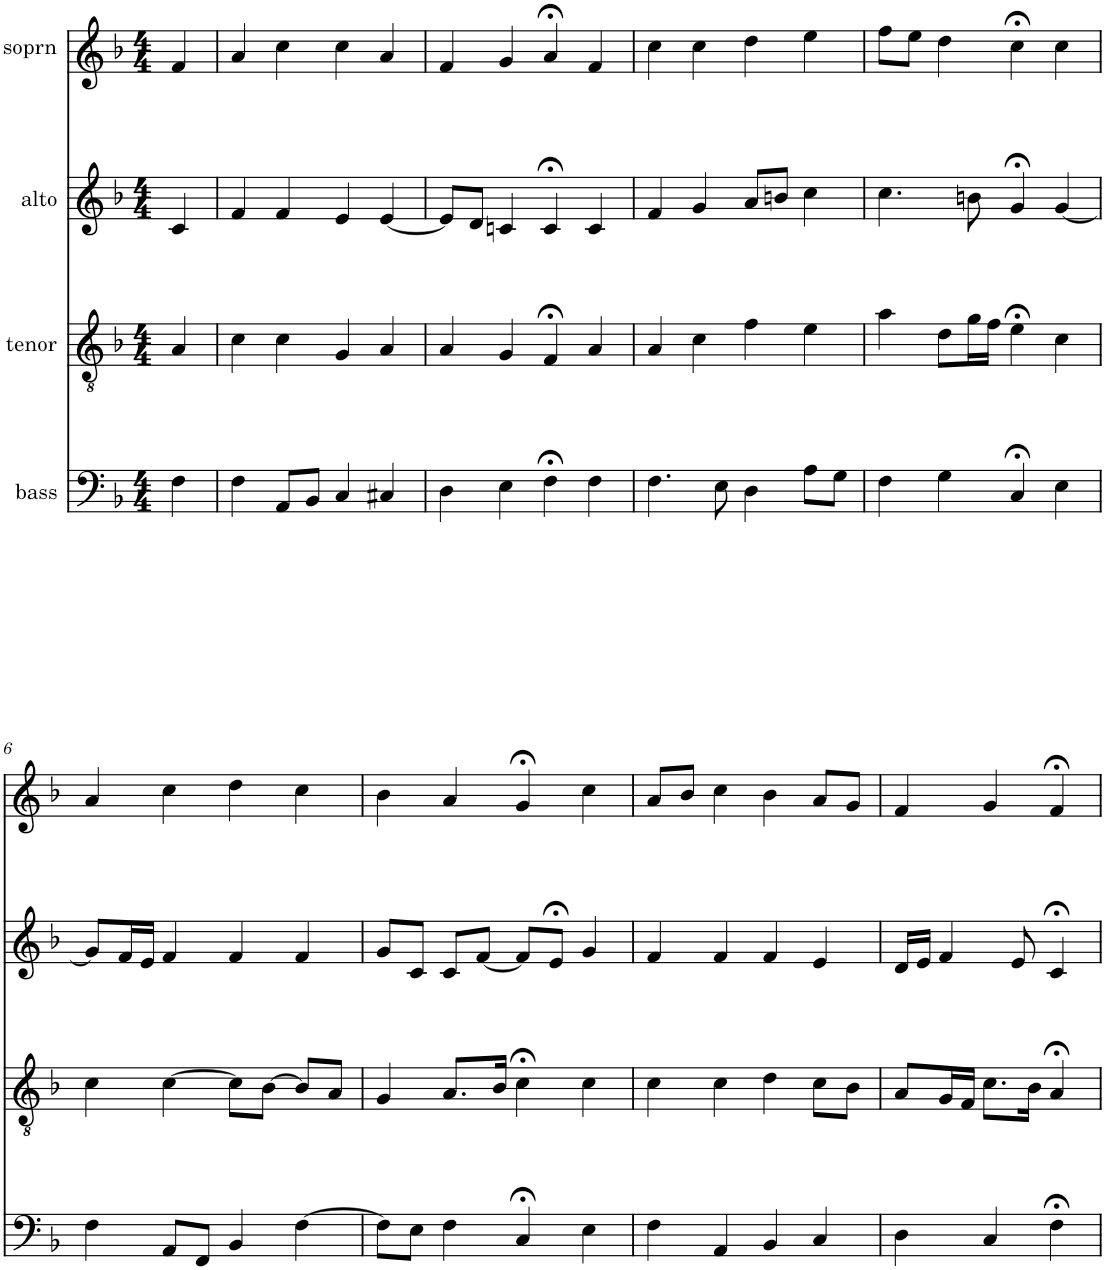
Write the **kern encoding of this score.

**kern	**kern	**kern	**kern
*part4	*part3	*part2	*part1
*staff4	*staff3	*staff2	*staff1
*I"bass	*I"tenor	*I"alto	*I"soprn
*clefF4	*clefGv2	*clefG2	*clefG2
*k[b-]	*k[b-]	*k[b-]	*k[b-]
*F:	*F:	*F:	*F:
*M4/4	*M4/4	*M4/4	*M4/4
=1	=1	=1	=1
4F\	4A/	4c/	4f/
=2	=2	=2	=2
4F\	4c\	4f/	4a/
8AA/L	4c\	4f/	4cc\
8BB-/J	.	.	.
4C/	4G/	4e/	4cc\
4C#X/	4A/	[4e/	4a/
=3	=3	=3	=3
4D\	4A/	8e/L]	4f/
.	.	8d/J	.
4E\	4G/	4cn/	4g/
4F;<\	4F;</	4c;</	4a;</
4F\	4A/	4c/	4f/
=4	=4	=4	=4
4.F\	4A/	4f/	4cc\
.	4c\	4g/	4cc\
8E\	.	.	.
4D\	4f\	8a/L	4dd\
.	.	8bn/J	.
8A\L	4e\	4cc\	4ee\
8G\J	.	.	.
=5	=5	=5	=5
4F\	4a\	4.cc\	8ff\L
.	.	.	8ee\J
4G\	8d\L	.	4dd\
.	16g\L	8bn\	.
.	16f\JJ	.	.
4C;</	4e;<\	4g;</	4cc;<\
4E\	4c\	[4g/	4cc\
!!LO:LB:g=z
=6	=6	=6	=6
4F\	4c\	8g/L]	4a/
.	.	16f/L	.
.	.	16e/JJ	.
8AA/L	[4c\	4f/	4cc\
8FF/J	.	.	.
4BB-/	8c\L]	4f/	4dd\
.	[8B-\J	.	.
[4F\	8B-/L]	4f/	4cc\
.	8A/J	.	.
=7	=7	=7	=7
8F\L]	4G/	8g/L	4b-\
8E\J	.	8c/J	.
4F\	8.A/L	8c/L	4a/
.	.	[8f/J	.
.	16B-/Jk	.	.
4C;</	4c;<\	8f/L]	4g;</
.	.	8e;</J	.
4E\	4c\	4g/	4cc\
=8	=8	=8	=8
4F\	4c\	4f/	8a/L
.	.	.	8b-/J
4AA/	4c\	4f/	4cc\
4BB-/	4d\	4f/	4b-\
4C/	8c\L	4e/	8a/L
.	8B-\J	.	8g/J
=9	=9	=9	=9
4D\	8A/L	16d/LL	4f/
.	.	16e/JJ	.
.	16G/L	4f/	.
.	16F/JJ	.	.
4C/	8.c\L	.	4g/
.	.	8e/	.
.	16B-\Jk	.	.
4F;<\	4A;</	4c;</	4f;</
=	=	=	=
*-	*-	*-	*-
